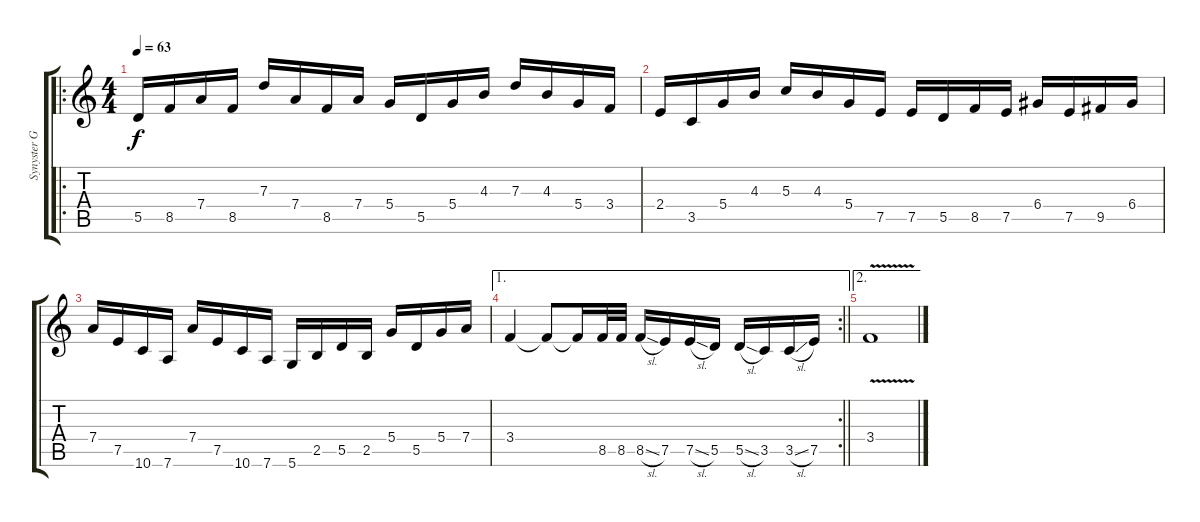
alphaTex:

\track ("Synyster Gates" "Synyster G") {instrument distortionguitar}
\staff {score tabs}
\tuning (E4 B3 G3 D3 A2 D2) {hide}
\ro
\ts (4 4)
\tempo 63
\clef g2
\ks c
5.5.16{dy f} 8.5.16 7.4.16 8.5.16 7.3.16 7.4.16 8.5.16 7.4.16 5.4.16 5.5.16 5.4.16 4.3.16 7.3.16 4.3.16 5.4.16 3.4.16 |
2.4.16 3.5.16 5.4.16 4.3.16 5.3.16 4.3.16 5.4.16 7.5.16 7.5.16 5.5.16 8.5.16 7.5.16 6.4.16 7.5.16 9.5.16 6.4.16 |
7.4.16 7.5.16 10.6.16 7.6.16 7.4.16 7.5.16 10.6.16 7.6.16 5.6.16 2.5.16 5.5.16 2.5.16 5.4.16 5.5.16 5.4.16 7.4.16 |
\ae 1
\rc 2
\barLineRight lightlight
3.4.4 3.4{t}.8 3.4{t}.16 8.5.32 8.5.32 8.5{sl}.16 7.5.16 7.5{sl}.16 5.5.16 5.5{sl}.16 3.5.16 3.5{sl}.16 7.5.16 |
\ae 2
3.4{v}.1
